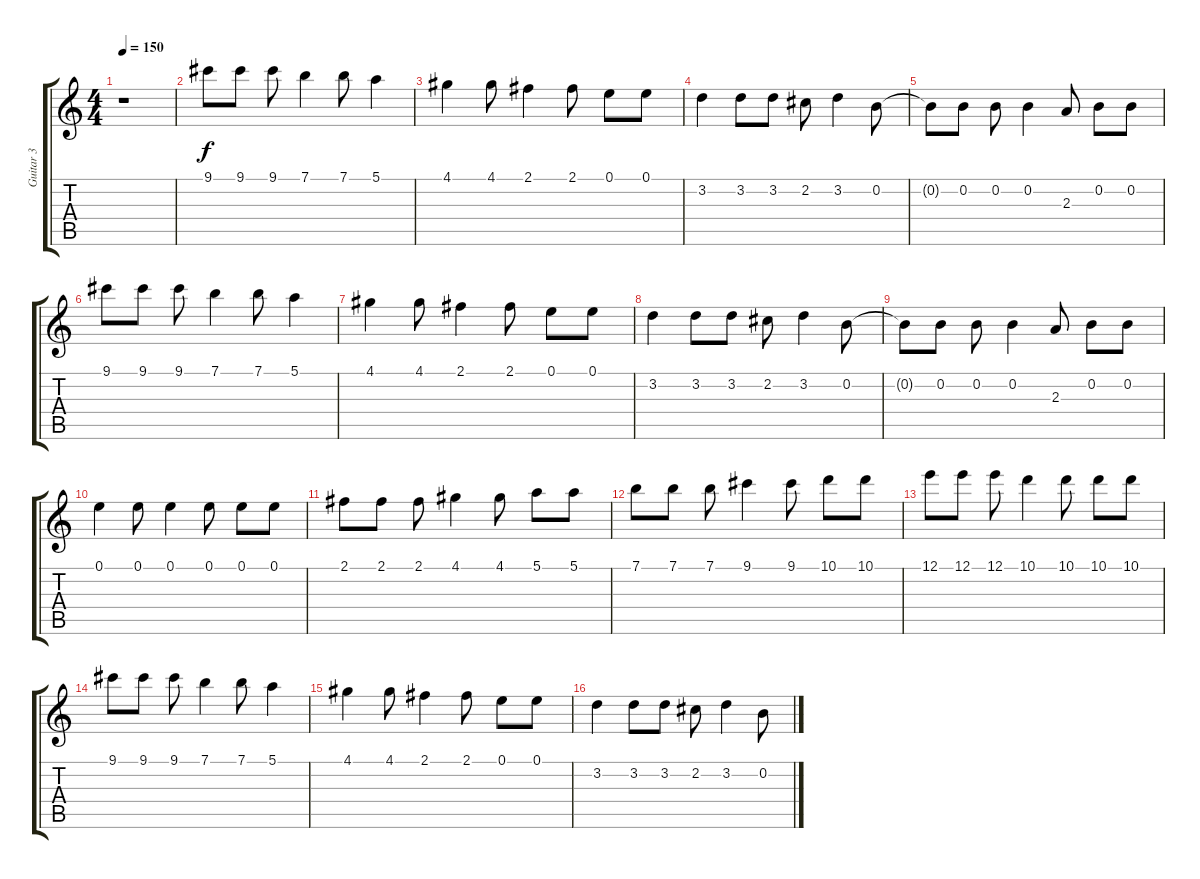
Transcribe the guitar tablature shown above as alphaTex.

\track ("Guitar 3" "Guitar 3") {instrument electricguitarclean}
\staff {score tabs}
\tuning (E4 B3 G3 D3 A2 E2) {hide}
\ts (4 4)
\tempo 150
\clef g2
\ks c
r.1{dy f} |
9.1.8 9.1.8 9.1.8 7.1.4 7.1.8 5.1.4 |
4.1.4 4.1.8 2.1.4 2.1.8 0.1.8 0.1.8 |
3.2.4 3.2.8 3.2.8 2.2.8 3.2.4 0.2.8 |
0.2{t}.8 0.2.8 0.2.8 0.2.4 2.3.8 0.2.8 0.2.8 |
9.1.8 9.1.8 9.1.8 7.1.4 7.1.8 5.1.4 |
4.1.4 4.1.8 2.1.4 2.1.8 0.1.8 0.1.8 |
3.2.4 3.2.8 3.2.8 2.2.8 3.2.4 0.2.8 |
0.2{t}.8 0.2.8 0.2.8 0.2.4 2.3.8 0.2.8 0.2.8 |
0.1.4 0.1.8 0.1.4 0.1.8 0.1.8 0.1.8 |
2.1.8 2.1.8 2.1.8 4.1.4 4.1.8 5.1.8 5.1.8 |
7.1.8 7.1.8 7.1.8 9.1.4 9.1.8 10.1.8 10.1.8 |
12.1.8 12.1.8 12.1.8 10.1.4 10.1.8 10.1.8 10.1.8 |
9.1.8 9.1.8 9.1.8 7.1.4 7.1.8 5.1.4 |
4.1.4 4.1.8 2.1.4 2.1.8 0.1.8 0.1.8 |
3.2.4 3.2.8 3.2.8 2.2.8 3.2.4 0.2.8
